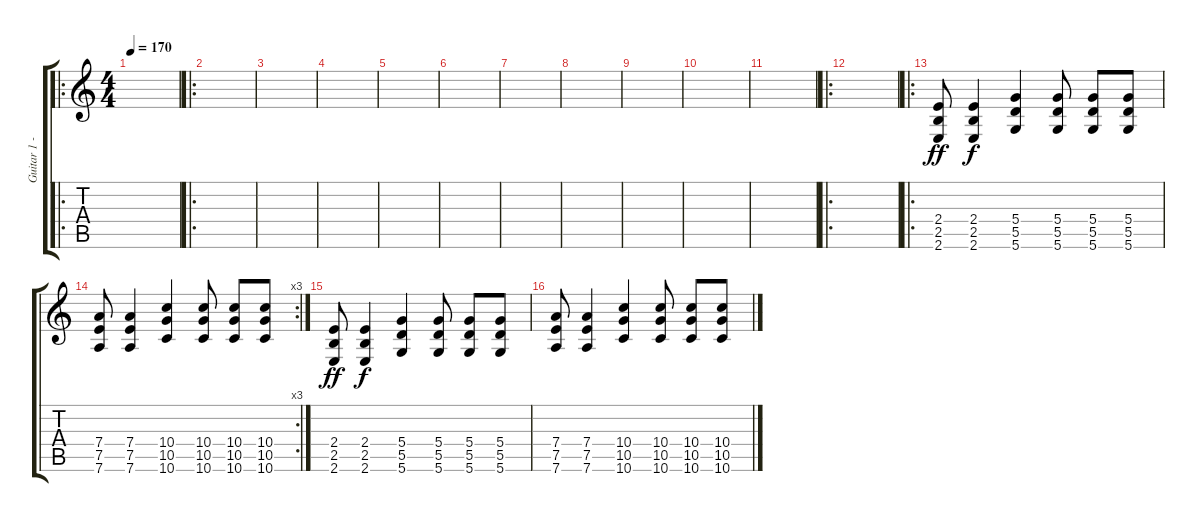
\track ("Guitar 1 - Quinn Allman" "Guitar 1 -") {instrument overdrivenguitar}
\staff {score tabs}
\tuning (E4 B3 G3 D3 A2 D2) {hide}
\ro
\ts (4 4)
\tempo 170
\clef g2
\ks c
|
\ro
|
|
|
|
|
|
|
|
|
|
\ro
|
\ro
(2.4 2.5 2.6).8{dy ff volume 16} (2.4 2.5 2.6).4{dy f} (5.4 5.5 5.6).4 (5.4 5.5 5.6).8 (5.4 5.5 5.6).8 (5.4 5.5 5.6).8 |
\rc 3
(7.4 7.5 7.6).8 (7.4 7.5 7.6).4 (10.4 10.5 10.6).4 (10.4 10.5 10.6).8 (10.4 10.5 10.6).8 (10.4 10.5 10.6).8 |
(2.4 2.5 2.6).8{dy ff} (2.4 2.5 2.6).4{dy f} (5.4 5.5 5.6).4 (5.4 5.5 5.6).8 (5.4 5.5 5.6).8 (5.4 5.5 5.6).8 |
(7.4 7.5 7.6).8 (7.4 7.5 7.6).4 (10.4 10.5 10.6).4 (10.4 10.5 10.6).8 (10.4 10.5 10.6).8 (10.4 10.5 10.6).8
